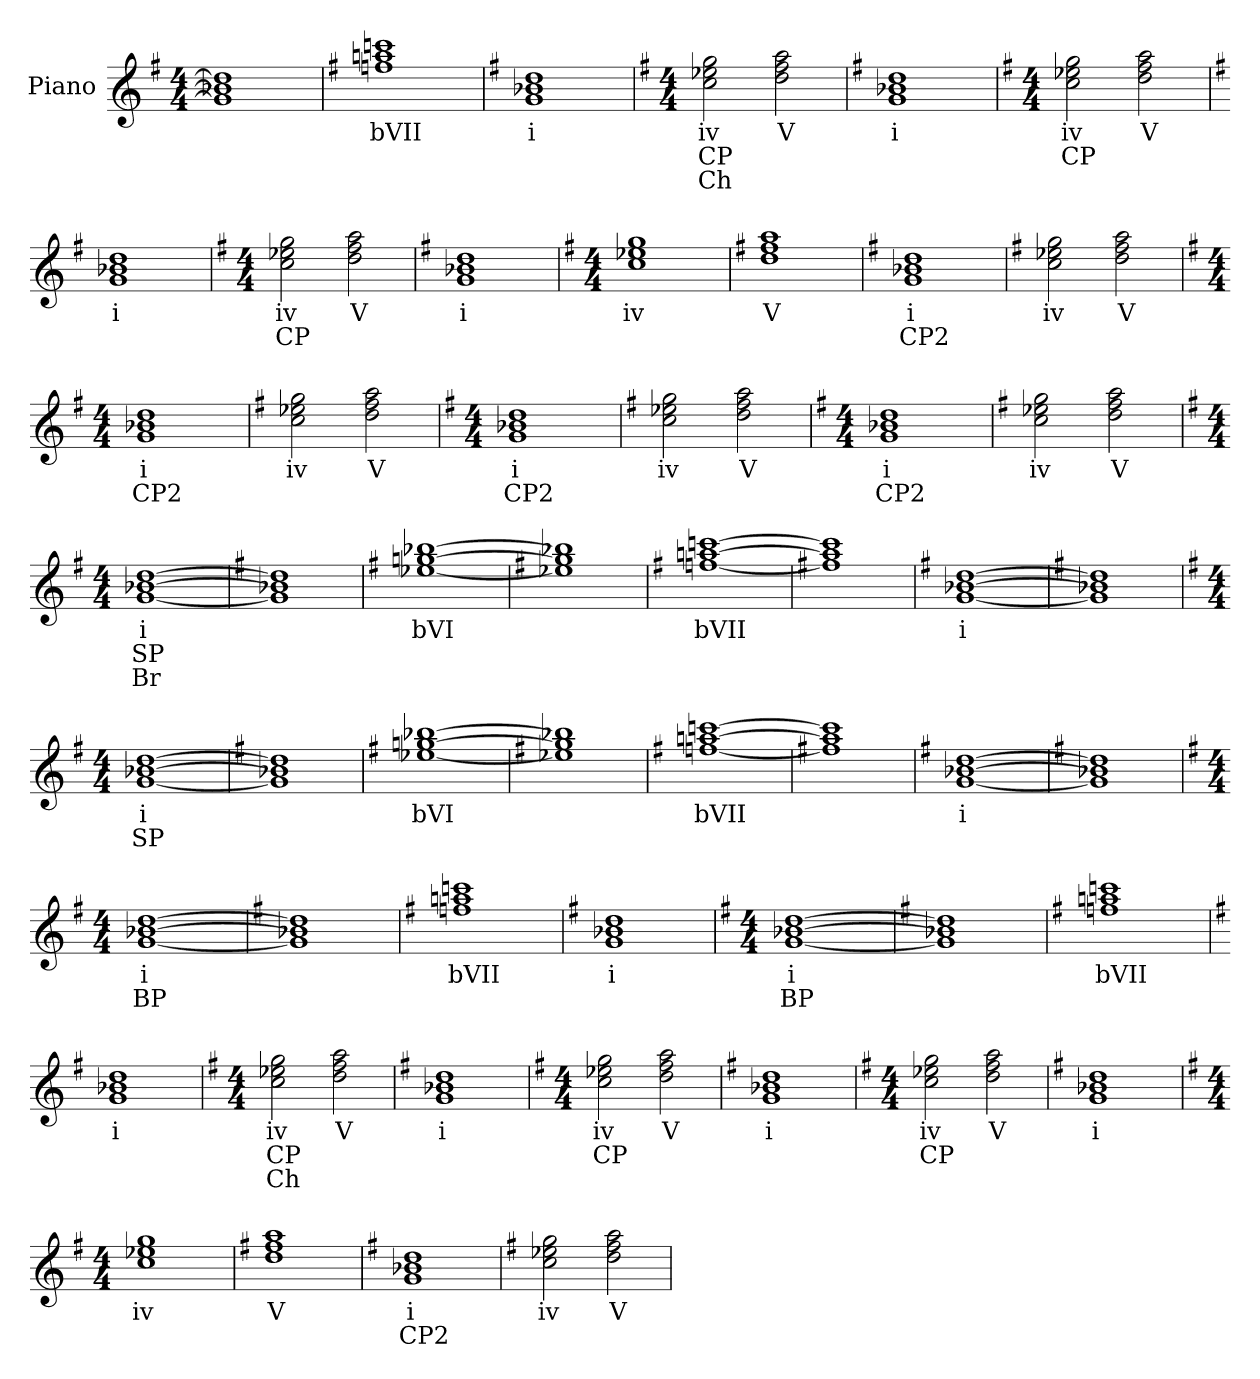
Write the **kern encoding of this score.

**kern	**text	**text	**text
*part1	*part1	*part1	*part1
*staff1	*staff1	*staff1	*staff1
*I"Piano	*	*	*
*I'Pno	*	*	*
*k[f#]	*	*	*
*G:	*	*	*
*M4/4	*	*	*
=	=	=	=
1g] 1b-X] 1dd]	.	.	.
=	=	=	=
*k[f#]	*	*	*
*G:	*	*	*
1ffn 1aan 1cccn	bVII	.	.
=	=	=	=
*k[f#]	*	*	*
*G:	*	*	*
1g 1b-X 1dd	i	.	.
=	=	=	=
*k[f#]	*	*	*
*G:	*	*	*
*M4/4	*	*	*
2cc 2ee-X 2gg	iv	CP	Ch
2dd 2ff# 2aa	V	.	.
=	=	=	=
*k[f#]	*	*	*
*G:	*	*	*
1g 1b-X 1dd	i	.	.
=	=	=	=
*k[f#]	*	*	*
*G:	*	*	*
*M4/4	*	*	*
2cc 2ee-X 2gg	iv	CP	.
2dd 2ff# 2aa	V	.	.
=	=	=	=
*k[f#]	*	*	*
*G:	*	*	*
1g 1b-X 1dd	i	.	.
=	=	=	=
*k[f#]	*	*	*
*G:	*	*	*
*M4/4	*	*	*
2cc 2ee-X 2gg	iv	CP	.
2dd 2ff# 2aa	V	.	.
=	=	=	=
*k[f#]	*	*	*
*G:	*	*	*
1g 1b-X 1dd	i	.	.
=	=	=	=
*k[f#]	*	*	*
*G:	*	*	*
*M4/4	*	*	*
1cc 1ee-X 1gg	iv	.	.
=	=	=	=
*k[f#]	*	*	*
*G:	*	*	*
1dd 1ff# 1aa	V	.	.
=	=	=	=
*k[f#]	*	*	*
*G:	*	*	*
1g 1b-X 1dd	i	CP2	.
=	=	=	=
*k[f#]	*	*	*
*G:	*	*	*
2cc 2ee-X 2gg	iv	.	.
2dd 2ff# 2aa	V	.	.
=	=	=	=
*k[f#]	*	*	*
*G:	*	*	*
*M4/4	*	*	*
1g 1b-X 1dd	i	CP2	.
=	=	=	=
*k[f#]	*	*	*
*G:	*	*	*
2cc 2ee-X 2gg	iv	.	.
2dd 2ff# 2aa	V	.	.
=	=	=	=
*k[f#]	*	*	*
*G:	*	*	*
*M4/4	*	*	*
1g 1b-X 1dd	i	CP2	.
=	=	=	=
*k[f#]	*	*	*
*G:	*	*	*
2cc 2ee-X 2gg	iv	.	.
2dd 2ff# 2aa	V	.	.
=	=	=	=
*k[f#]	*	*	*
*G:	*	*	*
*M4/4	*	*	*
1g 1b-X 1dd	i	CP2	.
=	=	=	=
*k[f#]	*	*	*
*G:	*	*	*
2cc 2ee-X 2gg	iv	.	.
2dd 2ff# 2aa	V	.	.
=	=	=	=
*k[f#]	*	*	*
*G:	*	*	*
*M4/4	*	*	*
[1g [1b-X [1dd	i	SP	Br
=	=	=	=
*k[f#]	*	*	*
*G:	*	*	*
1g] 1b-X] 1dd]	.	.	.
=	=	=	=
*k[f#]	*	*	*
*G:	*	*	*
[1ee-X [1ggn [1bb-X	bVI	.	.
=	=	=	=
*k[f#]	*	*	*
*G:	*	*	*
1ee-X] 1ggn] 1bb-X]	.	.	.
=	=	=	=
*k[f#]	*	*	*
*G:	*	*	*
[1ffn [1aan [1cccn	bVII	.	.
=	=	=	=
*k[f#]	*	*	*
*G:	*	*	*
1ffn] 1aan] 1cccn]	.	.	.
=	=	=	=
*k[f#]	*	*	*
*G:	*	*	*
[1g [1b-X [1dd	i	.	.
=	=	=	=
*k[f#]	*	*	*
*G:	*	*	*
1g] 1b-X] 1dd]	.	.	.
=	=	=	=
*k[f#]	*	*	*
*G:	*	*	*
*M4/4	*	*	*
[1g [1b-X [1dd	i	SP	.
=	=	=	=
*k[f#]	*	*	*
*G:	*	*	*
1g] 1b-X] 1dd]	.	.	.
=	=	=	=
*k[f#]	*	*	*
*G:	*	*	*
[1ee-X [1ggn [1bb-X	bVI	.	.
=	=	=	=
*k[f#]	*	*	*
*G:	*	*	*
1ee-X] 1ggn] 1bb-X]	.	.	.
=	=	=	=
*k[f#]	*	*	*
*G:	*	*	*
[1ffn [1aan [1cccn	bVII	.	.
=	=	=	=
*k[f#]	*	*	*
*G:	*	*	*
1ffn] 1aan] 1cccn]	.	.	.
=	=	=	=
*k[f#]	*	*	*
*G:	*	*	*
[1g [1b-X [1dd	i	.	.
=	=	=	=
*k[f#]	*	*	*
*G:	*	*	*
1g] 1b-X] 1dd]	.	.	.
=	=	=	=
*k[f#]	*	*	*
*G:	*	*	*
*M4/4	*	*	*
[1g [1b-X [1dd	i	BP	.
=	=	=	=
*k[f#]	*	*	*
*G:	*	*	*
1g] 1b-X] 1dd]	.	.	.
=	=	=	=
*k[f#]	*	*	*
*G:	*	*	*
1ffn 1aan 1cccn	bVII	.	.
=	=	=	=
*k[f#]	*	*	*
*G:	*	*	*
1g 1b-X 1dd	i	.	.
=	=	=	=
*k[f#]	*	*	*
*G:	*	*	*
*M4/4	*	*	*
[1g [1b-X [1dd	i	BP	.
=	=	=	=
*k[f#]	*	*	*
*G:	*	*	*
1g] 1b-X] 1dd]	.	.	.
=	=	=	=
*k[f#]	*	*	*
*G:	*	*	*
1ffn 1aan 1cccn	bVII	.	.
=	=	=	=
*k[f#]	*	*	*
*G:	*	*	*
1g 1b-X 1dd	i	.	.
=	=	=	=
*k[f#]	*	*	*
*G:	*	*	*
*M4/4	*	*	*
2cc 2ee-X 2gg	iv	CP	Ch
2dd 2ff# 2aa	V	.	.
=	=	=	=
*k[f#]	*	*	*
*G:	*	*	*
1g 1b-X 1dd	i	.	.
=	=	=	=
*k[f#]	*	*	*
*G:	*	*	*
*M4/4	*	*	*
2cc 2ee-X 2gg	iv	CP	.
2dd 2ff# 2aa	V	.	.
=	=	=	=
*k[f#]	*	*	*
*G:	*	*	*
1g 1b-X 1dd	i	.	.
=	=	=	=
*k[f#]	*	*	*
*G:	*	*	*
*M4/4	*	*	*
2cc 2ee-X 2gg	iv	CP	.
2dd 2ff# 2aa	V	.	.
=	=	=	=
*k[f#]	*	*	*
*G:	*	*	*
1g 1b-X 1dd	i	.	.
=	=	=	=
*k[f#]	*	*	*
*G:	*	*	*
*M4/4	*	*	*
1cc 1ee-X 1gg	iv	.	.
=	=	=	=
*k[f#]	*	*	*
*G:	*	*	*
1dd 1ff# 1aa	V	.	.
=	=	=	=
*k[f#]	*	*	*
*G:	*	*	*
1g 1b-X 1dd	i	CP2	.
=	=	=	=
*k[f#]	*	*	*
*G:	*	*	*
2cc 2ee-X 2gg	iv	.	.
2dd 2ff# 2aa	V	.	.
=	=	=	=
*-	*-	*-	*-
